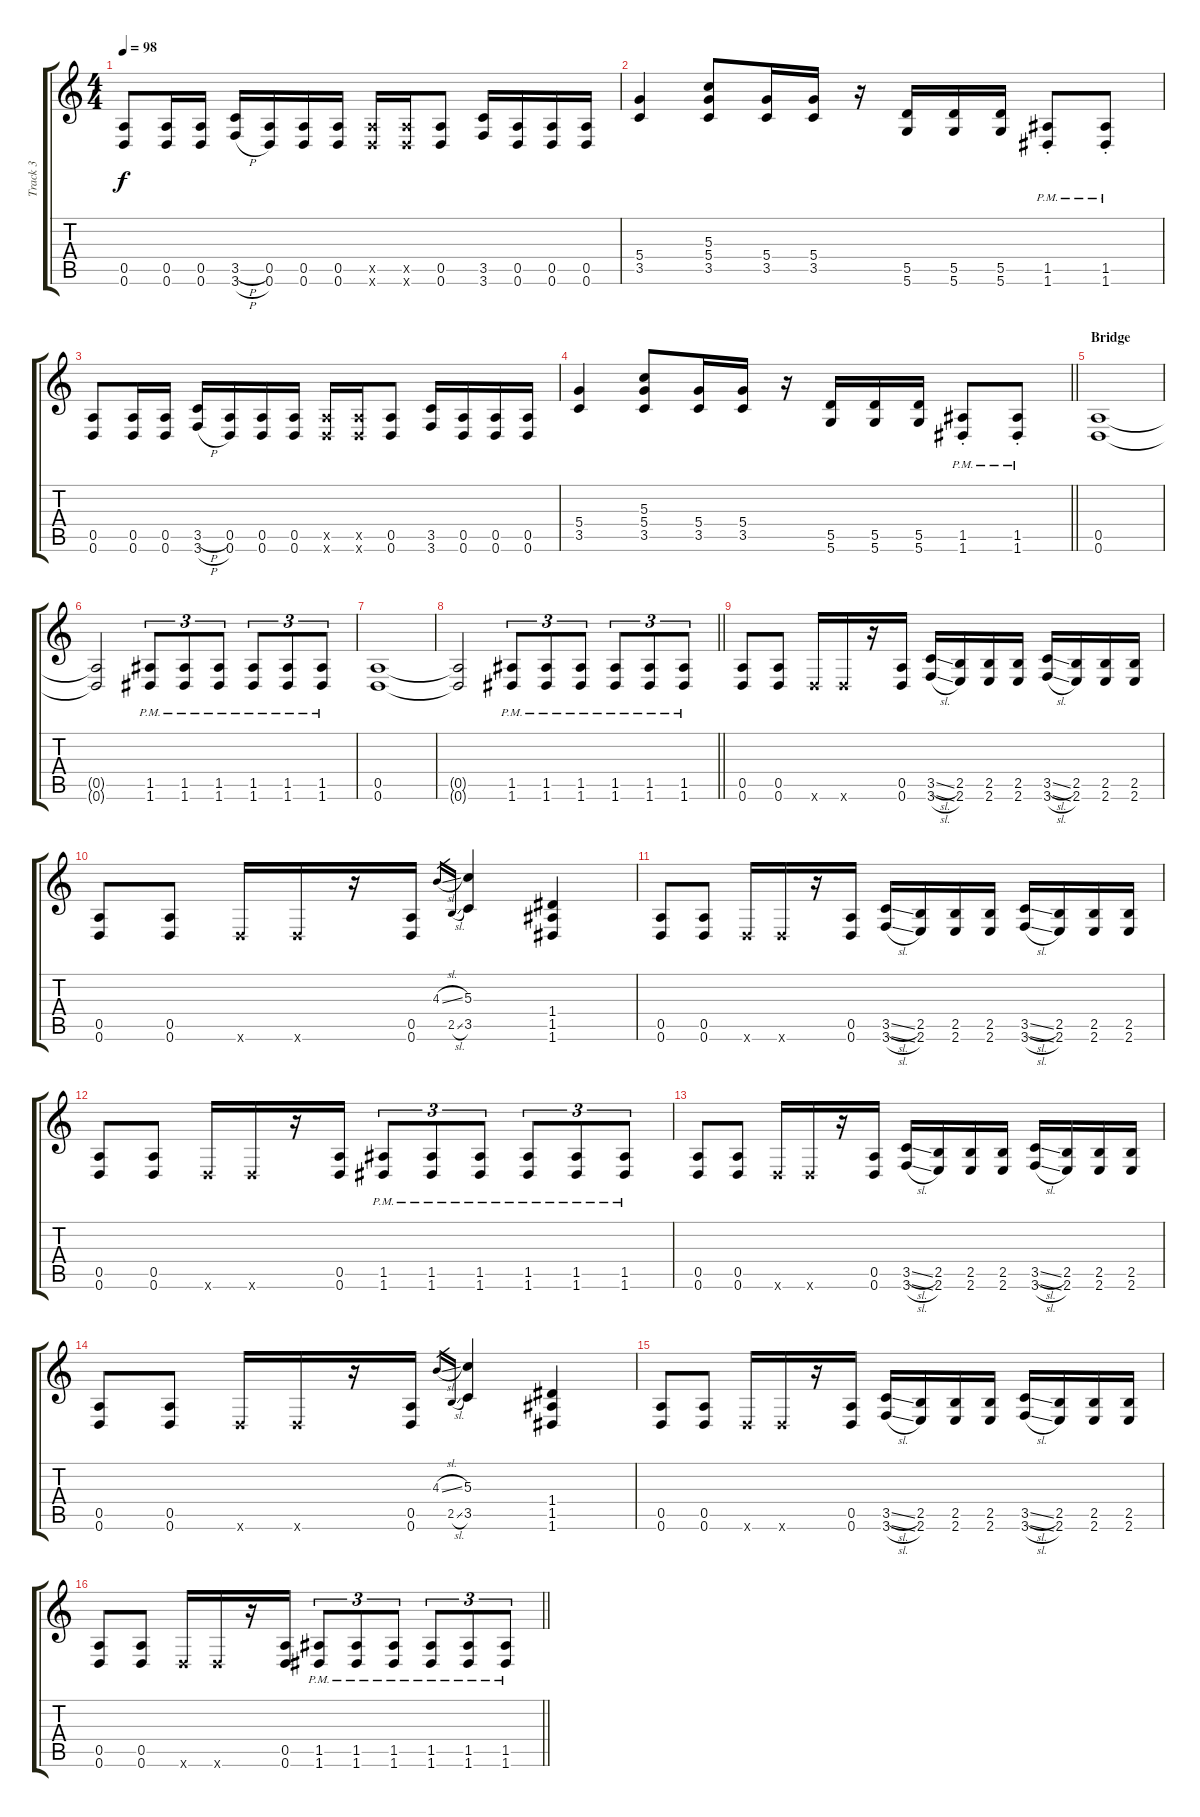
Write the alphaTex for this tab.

\track ("Track 3" "Track 3") {instrument distortionguitar}
\staff {score tabs}
\tuning (E4 B3 G3 D3 A2 D2) {hide}
\ts (4 4)
\tempo 98
\clef g2
\ks c
(0.5 0.6).8{dy f} (0.5 0.6).16 (0.5 0.6).16 (3.5{h} 3.6{h}).16 (0.5 0.6).16 (0.5 0.6).16 (0.5 0.6).16 (0.5{x} 0.6{x}).16 (0.5{x} 0.6{x}).16 (0.5 0.6).8 (3.5 3.6).16 (0.5 0.6).16 (0.5 0.6).16 (0.5 0.6).16 |
(5.4 3.5).4 (5.3 5.4 3.5).8 (5.4 3.5).16 (5.4 3.5).16 r.16 (5.5 5.6).16 (5.5 5.6).16 (5.5 5.6).16 (1.5{pm st} 1.6{pm st}).8 (1.5{pm st} 1.6{pm st}).8 |
(0.5 0.6).8 (0.5 0.6).16 (0.5 0.6).16 (3.5{h} 3.6{h}).16 (0.5 0.6).16 (0.5 0.6).16 (0.5 0.6).16 (0.5{x} 0.6{x}).16 (0.5{x} 0.6{x}).16 (0.5 0.6).8 (3.5 3.6).16 (0.5 0.6).16 (0.5 0.6).16 (0.5 0.6).16 |
\barLineRight lightlight
(5.4 3.5).4 (5.3 5.4 3.5).8 (5.4 3.5).16 (5.4 3.5).16 r.16 (5.5 5.6).16 (5.5 5.6).16 (5.5 5.6).16 (1.5{pm st} 1.6{pm st}).8 (1.5{pm st} 1.6{pm st}).8 |
\section ("" "Bridge")
(0.5 0.6).1 |
(0.5{t} 0.6{t}).2 (1.5{pm} 1.6{pm}).8{tu (3 2)} (1.5{pm} 1.6{pm}).8{tu (3 2)} (1.5{pm} 1.6{pm}).8{tu (3 2)} (1.5{pm} 1.6{pm}).8{tu (3 2)} (1.5{pm} 1.6{pm}).8{tu (3 2)} (1.5{pm} 1.6{pm}).8{tu (3 2)} |
(0.5 0.6).1 |
\barLineRight lightlight
(0.5{t} 0.6{t}).2 (1.5{pm} 1.6{pm}).8{tu (3 2)} (1.5{pm} 1.6{pm}).8{tu (3 2)} (1.5{pm} 1.6{pm}).8{tu (3 2)} (1.5{pm} 1.6{pm}).8{tu (3 2)} (1.5{pm} 1.6{pm}).8{tu (3 2)} (1.5{pm} 1.6{pm}).8{tu (3 2)} |
(0.5 0.6).8 (0.5 0.6).8 0.6{x}.16 0.6{x}.16 r.16 (0.5 0.6).16 (3.5{sl} 3.6{sl}).16 (2.5 2.6).16 (2.5 2.6).16 (2.5 2.6).16 (3.5{sl} 3.6{sl}).16 (2.5 2.6).16 (2.5 2.6).16 (2.5 2.6).16 |
(0.5 0.6).8 (0.5 0.6).8 0.6{x}.16 0.6{x}.16 r.16 (0.5 0.6).16 4.3{sl}.16{gr} 2.5{sl}.16{gr} (5.3 3.5).4 (1.4 1.5 1.6).4 |
(0.5 0.6).8 (0.5 0.6).8 0.6{x}.16 0.6{x}.16 r.16 (0.5 0.6).16 (3.5{sl} 3.6{sl}).16 (2.5 2.6).16 (2.5 2.6).16 (2.5 2.6).16 (3.5{sl} 3.6{sl}).16 (2.5 2.6).16 (2.5 2.6).16 (2.5 2.6).16 |
(0.5 0.6).8 (0.5 0.6).8 0.6{x}.16 0.6{x}.16 r.16 (0.5 0.6).16 (1.5{pm} 1.6{pm}).8{tu (3 2)} (1.5{pm} 1.6{pm}).8{tu (3 2)} (1.5{pm} 1.6{pm}).8{tu (3 2)} (1.5{pm} 1.6{pm}).8{tu (3 2)} (1.5{pm} 1.6{pm}).8{tu (3 2)} (1.5{pm} 1.6{pm}).8{tu (3 2)} |
(0.5 0.6).8 (0.5 0.6).8 0.6{x}.16 0.6{x}.16 r.16 (0.5 0.6).16 (3.5{sl} 3.6{sl}).16 (2.5 2.6).16 (2.5 2.6).16 (2.5 2.6).16 (3.5{sl} 3.6{sl}).16 (2.5 2.6).16 (2.5 2.6).16 (2.5 2.6).16 |
(0.5 0.6).8 (0.5 0.6).8 0.6{x}.16 0.6{x}.16 r.16 (0.5 0.6).16 4.3{sl}.16{gr} 2.5{sl}.16{gr} (5.3 3.5).4 (1.4 1.5 1.6).4 |
(0.5 0.6).8 (0.5 0.6).8 0.6{x}.16 0.6{x}.16 r.16 (0.5 0.6).16 (3.5{sl} 3.6{sl}).16 (2.5 2.6).16 (2.5 2.6).16 (2.5 2.6).16 (3.5{sl} 3.6{sl}).16 (2.5 2.6).16 (2.5 2.6).16 (2.5 2.6).16 |
\barLineRight lightlight
(0.5 0.6).8 (0.5 0.6).8 0.6{x}.16 0.6{x}.16 r.16 (0.5 0.6).16 (1.5{pm} 1.6{pm}).8{tu (3 2)} (1.5{pm} 1.6{pm}).8{tu (3 2)} (1.5{pm} 1.6{pm}).8{tu (3 2)} (1.5{pm} 1.6{pm}).8{tu (3 2)} (1.5{pm} 1.6{pm}).8{tu (3 2)} (1.5{pm} 1.6{pm}).8{tu (3 2)}
